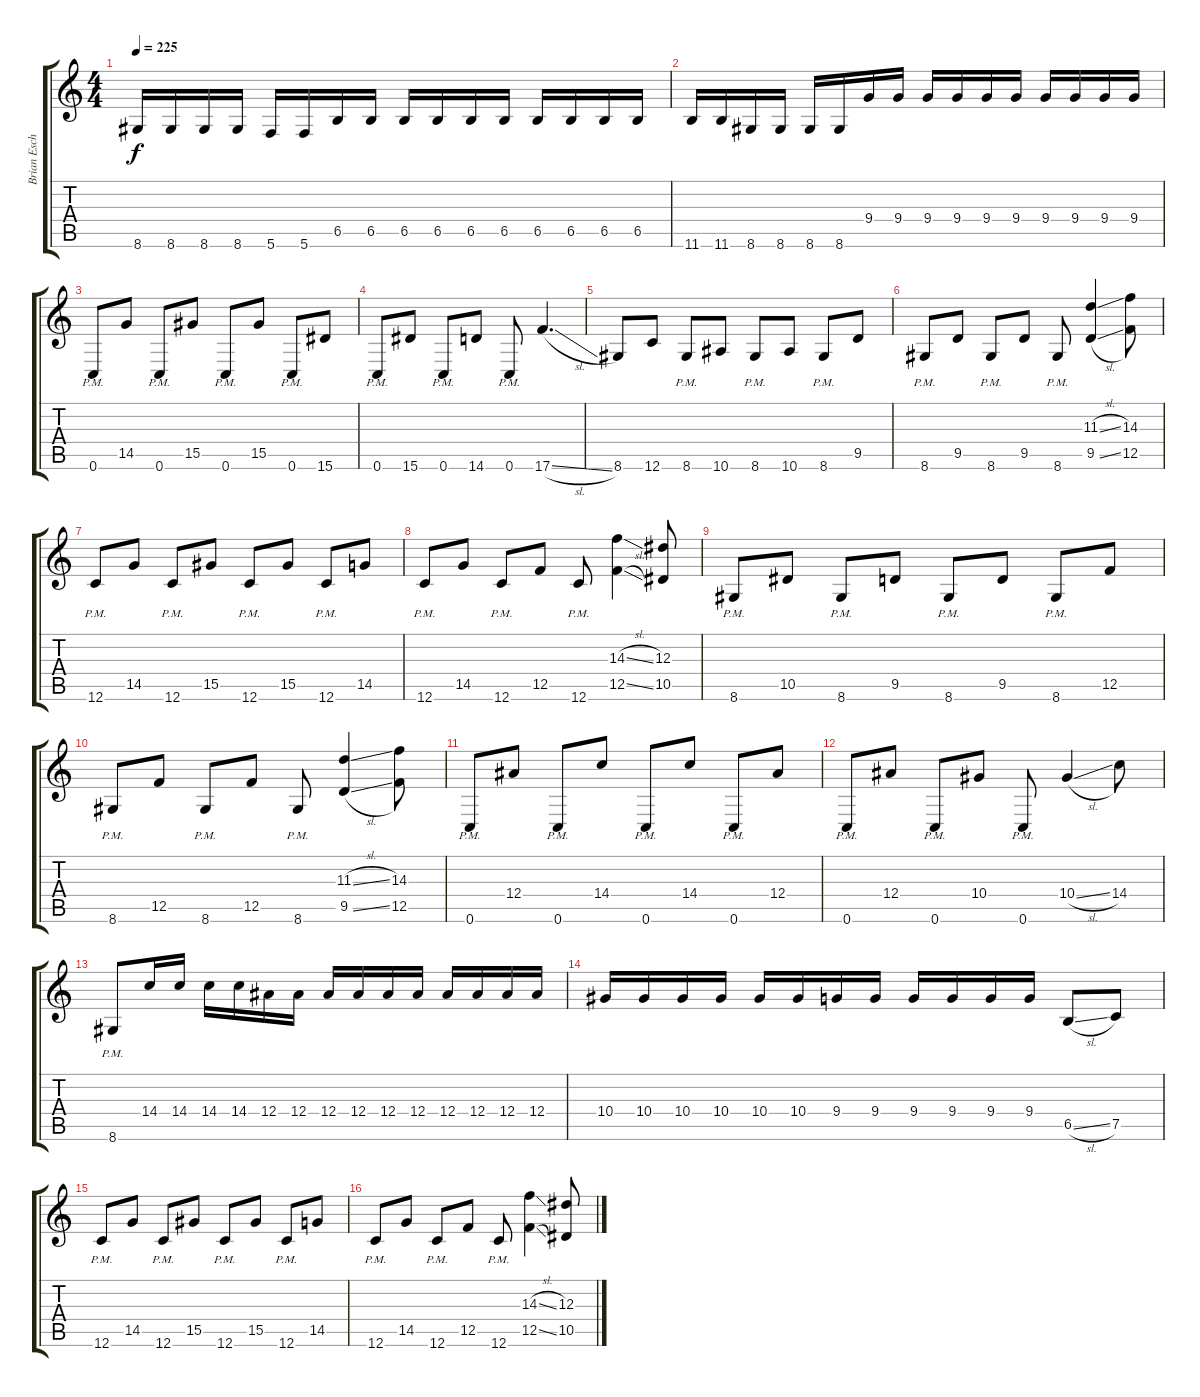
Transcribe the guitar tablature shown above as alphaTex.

\track ("Brian Eschbach (Rhythm)" "Brian Esch") {instrument distortionguitar}
\staff {score tabs}
\tuning (C4 G3 Eb3 Bb2 F2 C2) {hide}
\ts (4 4)
\tempo 225
\clef g2
\ks c
8.6.16{dy f} 8.6.16 8.6.16 8.6.16 5.6.16 5.6.16 6.5.16 6.5.16 6.5.16 6.5.16 6.5.16 6.5.16 6.5.16 6.5.16 6.5.16 6.5.16 |
11.6.16 11.6.16 8.6.16 8.6.16 8.6.16 8.6.16 9.4.16 9.4.16 9.4.16 9.4.16 9.4.16 9.4.16 9.4.16 9.4.16 9.4.16 9.4.16 |
0.6{pm}.8 14.5.8 0.6{pm}.8 15.5.8 0.6{pm}.8 15.5.8 0.6{pm}.8 15.6.8 |
0.6{pm}.8 15.6.8 0.6{pm}.8 14.6.8 0.6{pm}.8 17.6{sl}.4{d} |
8.6.8 12.6.8 8.6{pm}.8 10.6.8 8.6{pm}.8 10.6.8 8.6{pm}.8 9.5.8 |
8.6{pm}.8 9.5.8 8.6{pm}.8 9.5.8 8.6{pm}.8 (11.3{sl} 9.5{sl}).4 (14.3 12.5).8 |
12.6{pm}.8 14.5.8 12.6{pm}.8 15.5.8 12.6{pm}.8 15.5.8 12.6{pm}.8 14.5.8 |
12.6{pm}.8 14.5.8 12.6{pm}.8 12.5.8 12.6{pm}.8 (14.3{sl} 12.5{sl}).4 (12.3 10.5).8 |
8.6{pm}.8 10.5.8 8.6{pm}.8 9.5.8 8.6{pm}.8 9.5.8 8.6{pm}.8 12.5.8 |
8.6{pm}.8 12.5.8 8.6{pm}.8 12.5.8 8.6{pm}.8 (11.3{sl} 9.5{sl}).4 (14.3 12.5).8 |
0.6{pm}.8 12.4.8 0.6{pm}.8 14.4.8 0.6{pm}.8 14.4.8 0.6{pm}.8 12.4.8 |
0.6{pm}.8 12.4.8 0.6{pm}.8 10.4.8 0.6{pm}.8 10.4{sl}.4 14.4.8 |
8.6{pm}.8 14.4.16 14.4.16 14.4.16 14.4.16 12.4.16 12.4.16 12.4.16 12.4.16 12.4.16 12.4.16 12.4.16 12.4.16 12.4.16 12.4.16 |
10.4.16 10.4.16 10.4.16 10.4.16 10.4.16 10.4.16 9.4.16 9.4.16 9.4.16 9.4.16 9.4.16 9.4.16 6.5{sl}.8 7.5.8 |
12.6{pm}.8 14.5.8 12.6{pm}.8 15.5.8 12.6{pm}.8 15.5.8 12.6{pm}.8 14.5.8 |
12.6{pm}.8 14.5.8 12.6{pm}.8 12.5.8 12.6{pm}.8 (14.3{sl} 12.5{sl}).4 (12.3 10.5).8
